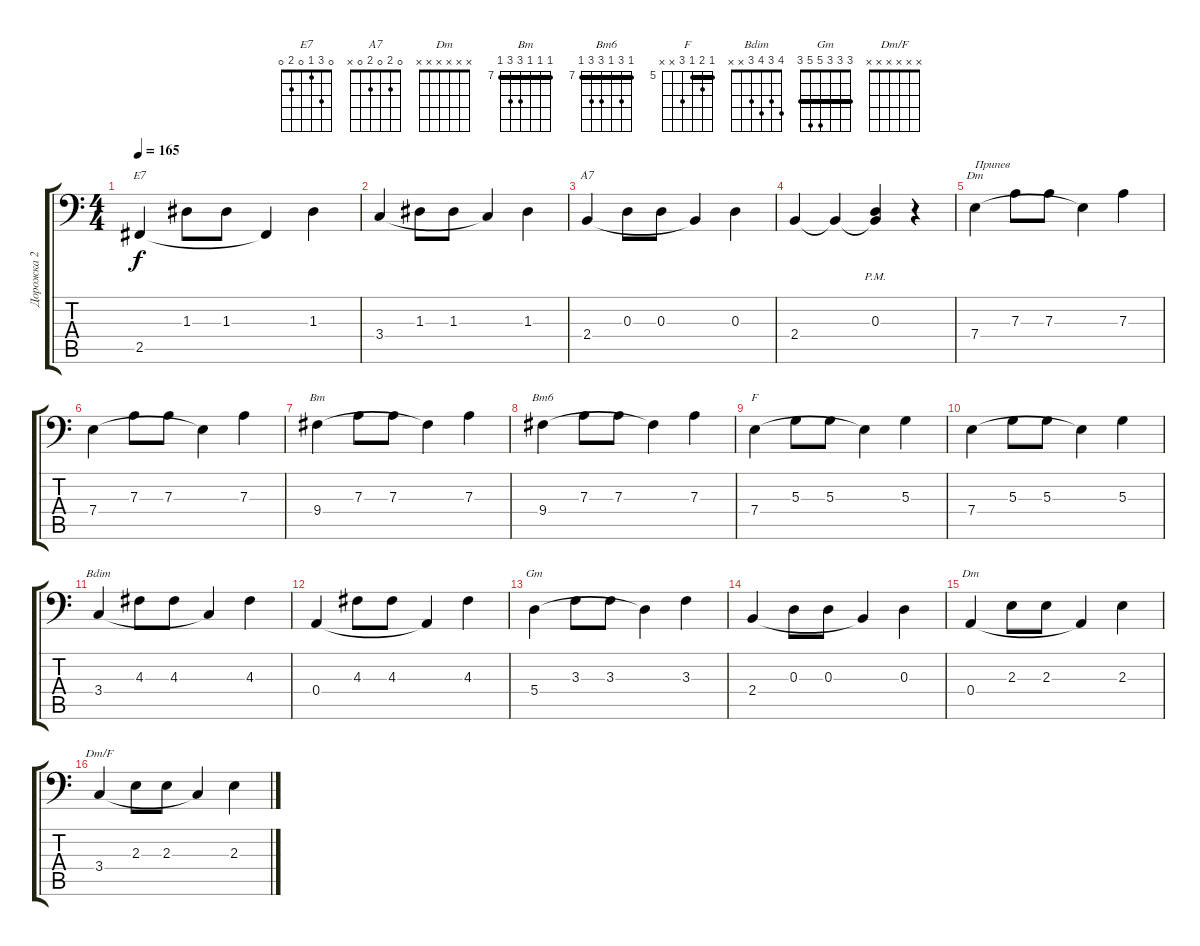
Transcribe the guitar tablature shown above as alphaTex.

\track ("Дорожка 2" "Дорожка 2") {instrument acousticbass}
\staff {score tabs}
\tuning (C3 G2 D2 A1 E1 B0) {hide}
\chord ("E7" 0 3 1 0 2 0)
\chord ("A7" 0 2 0 2 0 x)
\chord ("Dm" 5 6 7 7 x x) {firstfret 5}
\chord ("Bm" 7 7 7 9 9 7) {firstfret 7 barre 7}
\chord ("Bm6" 7 9 7 9 9 7) {firstfret 7 barre 7}
\chord ("F" 5 6 5 7 x x) {firstfret 5 barre 5}
\chord ("Bdim" 4 3 4 3 x x)
\chord ("Gm" 3 3 3 5 5 3) {barre 3}
\chord ("Dm" x x x x x x)
\chord ("Dm/F" x x x x x x)
\ts (4 4)
\tempo 165
\clef f4
\ks c
2.5.4{ch "E7" dy f} 1.3.8 1.3.8 2.5{t}.4 1.3.4 |
3.4.4 1.3.8 1.3.8 3.4{t}.4 1.3.4 |
2.4.4{ch "A7"} 0.3.8 0.3.8 2.4{t}.4 0.3.4 |
2.4.4 2.4{t}.4 (0.3{pm} 2.4{t}).4 r.4 |
7.4.4{ch "Dm" txt "Припев"} 7.3.8 7.3.8 7.4{t}.4 7.3.4 |
7.4.4 7.3.8 7.3.8 7.4{t}.4 7.3.4 |
9.4.4{ch "Bm"} 7.3.8 7.3.8 9.4{t}.4 7.3.4 |
9.4.4{ch "Bm6"} 7.3.8 7.3.8 9.4{t}.4 7.3.4 |
7.4.4{ch "F"} 5.3.8 5.3.8 7.4{t}.4 5.3.4 |
7.4.4 5.3.8 5.3.8 7.4{t}.4 5.3.4 |
3.4.4{ch "Bdim"} 4.3.8 4.3.8 3.4{t}.4 4.3.4 |
0.4.4 4.3.8 4.3.8 0.4{t}.4 4.3.4 |
5.4.4{ch "Gm"} 3.3.8 3.3.8 5.4{t}.4 3.3.4 |
2.4.4 0.3.8 0.3.8 2.4{t}.4 0.3.4 |
0.4.4{ch "Dm"} 2.3.8 2.3.8 0.4{t}.4 2.3.4 |
3.4.4{ch "Dm/F"} 2.3.8 2.3.8 3.4{t}.4 2.3.4
